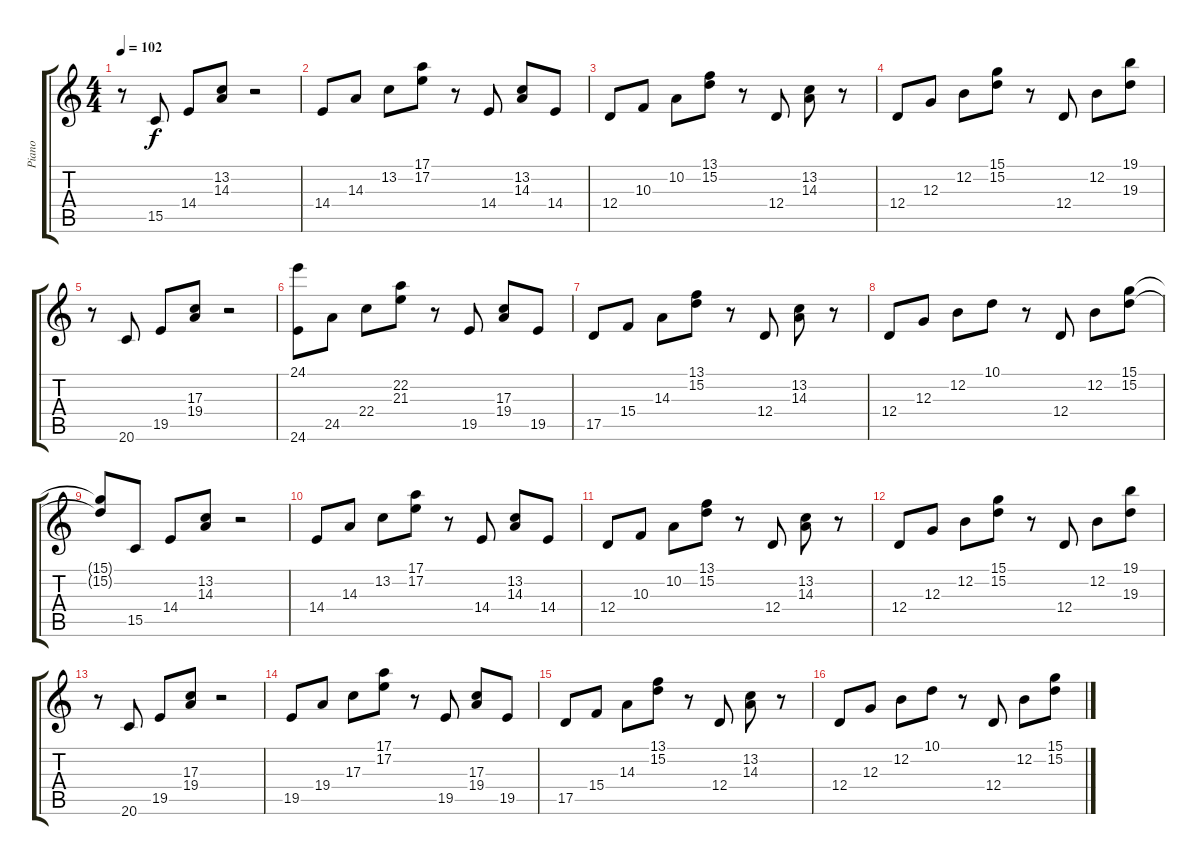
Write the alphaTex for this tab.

\track ("Piano" "Piano") {instrument acousticgrandpiano}
\staff {score tabs}
\tuning (E4 B3 G3 D3 A2 E2) {hide}
\ts (4 4)
\tempo 102
\clef g2
\ks c
r.8{dy f} 15.5.8 14.4.8 (13.2 14.3).8 r.2 |
14.4.8 14.3.8 13.2.8 (17.1 17.2).8 r.8 14.4.8 (13.2 14.3).8 14.4.8 |
12.4.8 10.3.8 10.2.8 (13.1 15.2).8 r.8 12.4.8 (13.2 14.3).8 r.8 |
12.4.8 12.3.8 12.2.8 (15.1 15.2).8 r.8 12.4.8 12.2.8 (19.1 19.3).8 |
r.8 20.6.8 19.5.8 (17.3 19.4).8 r.2 |
(24.1 24.6).8 24.5.8 22.4.8 (22.2 21.3).8 r.8 19.5.8 (17.3 19.4).8 19.5.8 |
17.5.8 15.4.8 14.3.8 (13.1 15.2).8 r.8 12.4.8 (13.2 14.3).8 r.8 |
12.4.8 12.3.8 12.2.8 10.1.8 r.8 12.4.8 12.2.8 (15.1 15.2).8 |
(15.1{t} 15.2{t}).8 15.5.8 14.4.8 (13.2 14.3).8 r.2 |
14.4.8 14.3.8 13.2.8 (17.1 17.2).8 r.8 14.4.8 (13.2 14.3).8 14.4.8 |
12.4.8 10.3.8 10.2.8 (13.1 15.2).8 r.8 12.4.8 (13.2 14.3).8 r.8 |
12.4.8 12.3.8 12.2.8 (15.1 15.2).8 r.8 12.4.8 12.2.8 (19.1 19.3).8 |
r.8 20.6.8 19.5.8 (17.3 19.4).8 r.2 |
19.5.8 19.4.8 17.3.8 (17.1 17.2).8 r.8 19.5.8 (17.3 19.4).8 19.5.8 |
17.5.8 15.4.8 14.3.8 (13.1 15.2).8 r.8 12.4.8 (13.2 14.3).8 r.8 |
12.4.8 12.3.8 12.2.8 10.1.8 r.8 12.4.8 12.2.8 (15.1 15.2).8
